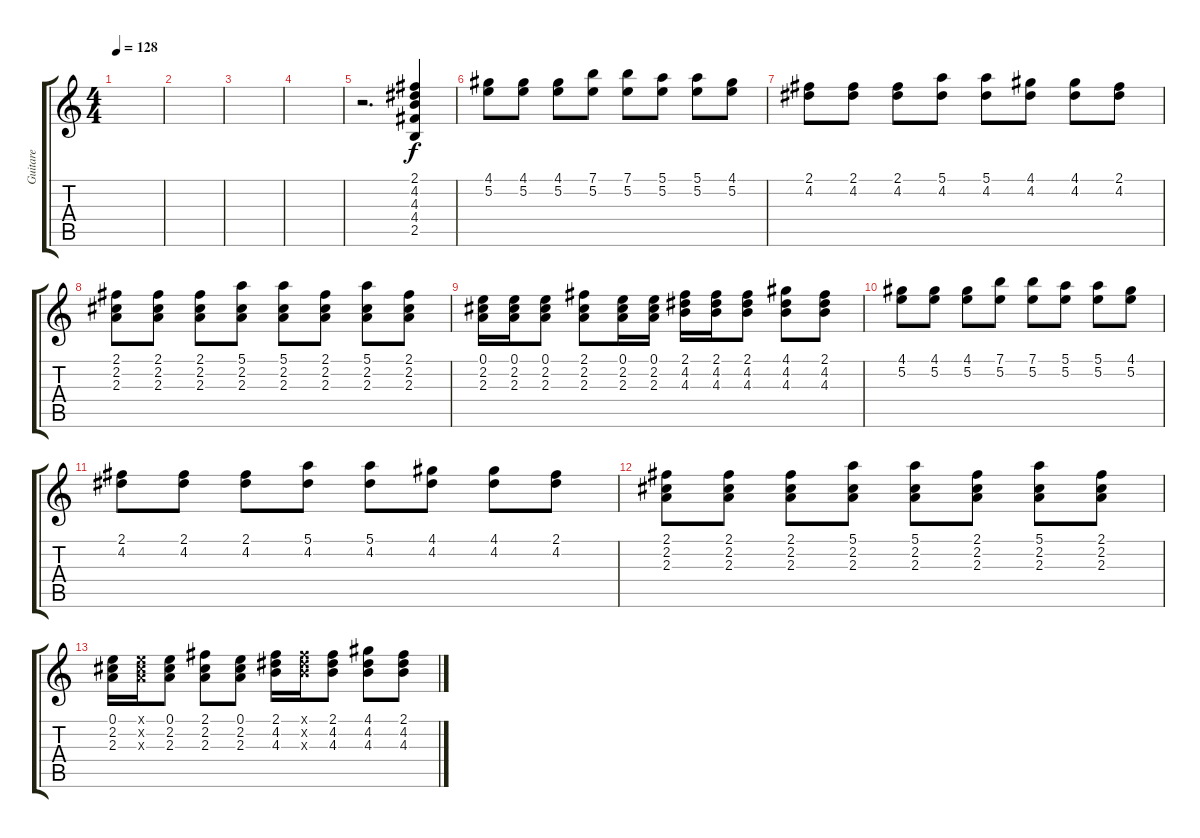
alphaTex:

\track ("Guitare" "Guitare") {instrument electricguitarclean}
\staff {score tabs}
\tuning (E4 B3 G3 D3 A2 E2) {hide}
\ts (4 4)
\tempo 128
\clef g2
\ks c
|
|
|
|
r.2{d} (2.1 4.2 4.3 4.4 2.5).4 |
(4.1 5.2).8 (4.1 5.2).8 (4.1 5.2).8 (7.1 5.2).8 (7.1 5.2).8 (5.1 5.2).8 (5.1 5.2).8 (4.1 5.2).8 |
(2.1 4.2).8 (2.1 4.2).8 (2.1 4.2).8 (5.1 4.2).8 (5.1 4.2).8 (4.1 4.2).8 (4.1 4.2).8 (2.1 4.2).8 |
(2.1 2.2 2.3).8 (2.1 2.2 2.3).8 (2.1 2.2 2.3).8 (5.1 2.2 2.3).8 (5.1 2.2 2.3).8 (2.1 2.2 2.3).8 (5.1 2.2 2.3).8 (2.1 2.2 2.3).8 |
(0.1 2.2 2.3).16 (0.1 2.2 2.3).16 (0.1 2.2 2.3).8 (2.1 2.2 2.3).8 (0.1 2.2 2.3).16 (0.1 2.2 2.3).16 (2.1 4.2 4.3).16 (2.1 4.2 4.3).16 (2.1 4.2 4.3).8 (4.1 4.2 4.3).8 (2.1 4.2 4.3).8 |
(4.1 5.2).8 (4.1 5.2).8 (4.1 5.2).8 (7.1 5.2).8 (7.1 5.2).8 (5.1 5.2).8 (5.1 5.2).8 (4.1 5.2).8 |
(2.1 4.2).8 (2.1 4.2).8 (2.1 4.2).8 (5.1 4.2).8 (5.1 4.2).8 (4.1 4.2).8 (4.1 4.2).8 (2.1 4.2).8 |
(2.1 2.2 2.3).8 (2.1 2.2 2.3).8 (2.1 2.2 2.3).8 (5.1 2.2 2.3).8 (5.1 2.2 2.3).8 (2.1 2.2 2.3).8 (5.1 2.2 2.3).8 (2.1 2.2 2.3).8 |
(0.1 2.2 2.3).16 (0.1{x} 2.2{x} 2.3{x}).16 (0.1 2.2 2.3).8 (2.1 2.2 2.3).8 (0.1 2.2 2.3).8 (2.1 4.2 4.3).16 (2.1{x} 4.2{x} 4.3{x}).16 (2.1 4.2 4.3).8 (4.1 4.2 4.3).8 (2.1 4.2 4.3).8
